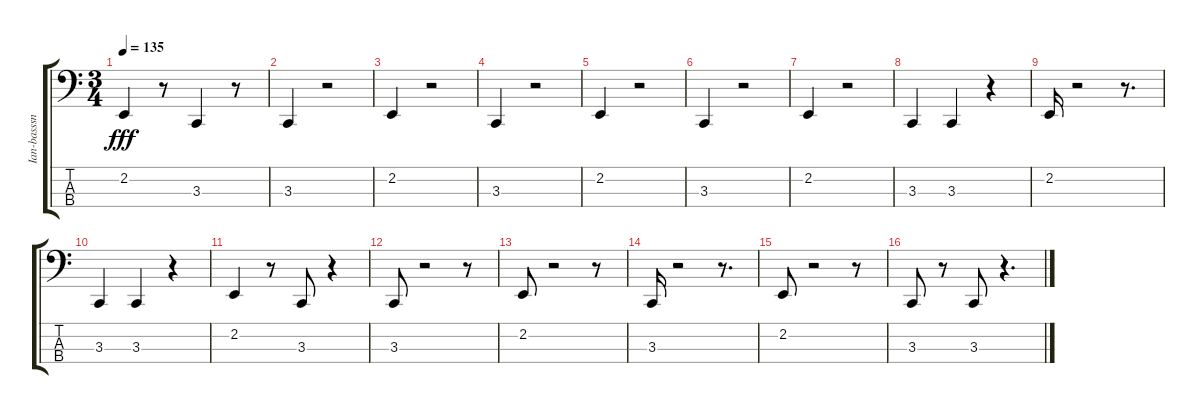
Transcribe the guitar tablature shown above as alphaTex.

\track ("Ian-basssnare" "Ian-basssn") {instrument acousticgrandpiano}
\staff {score tabs}
\tuning (G2 D2 A1 E1) {hide}
\ts (3 4)
\tempo 135
\clef f4
\ks c
2.2.4{dy fff} r.8 3.3.4 r.8 |
3.3.4 r.2 |
2.2.4 r.2 |
3.3.4 r.2 |
2.2.4 r.2 |
3.3.4 r.2 |
2.2.4 r.2 |
3.3.4 3.3.4 r.4 |
2.2.16 r.2 r.8{d} |
3.3.4 3.3.4 r.4 |
2.2.4 r.8 3.3.8 r.4 |
3.3.8 r.2 r.8 |
2.2.8 r.2 r.8 |
3.3.16 r.2 r.8{d} |
2.2.8 r.2 r.8 |
3.3.8 r.8 3.3.8 r.4{d}
